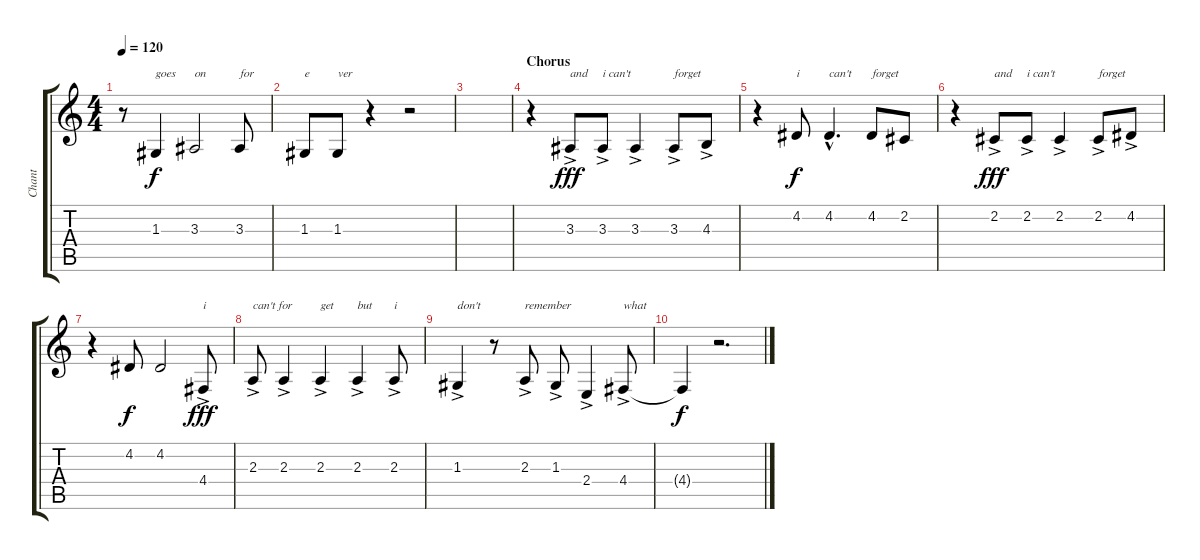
\track ("Chant" "Chant") {instrument sitar}
\staff {score tabs}
\tuning (E4 B3 G3 D3 A2 E2) {hide}
\ts (4 4)
\tempo 120
\clef g2
\ks c
r.8{dy f} 1.3.4{txt "goes"} 3.3.2{txt "on"} 3.3.8{txt "for"} |
1.3.8{txt "e"} 1.3.8{txt "ver"} r.4 r.2 |
|
\section ("" "Chorus")
r.4 3.3{ac}.8{txt "and" dy fff} 3.3{ac}.8{txt "i can't"} 3.3{ac}.4 3.3{ac}.8{txt "forget"} 4.3{ac}.8 |
r.4 4.2.8{txt "i" dy f} 4.2{hac}.4{d txt "can't"} 4.2.8{txt "forget"} 2.2.8 |
r.4 2.2{ac}.8{txt "and" dy fff} 2.2{ac}.8{txt "i can't"} 2.2{ac}.4 2.2{ac}.8{txt "forget"} 4.2{ac}.8 |
r.4 4.2.8{dy f} 4.2.2 4.4{ac}.8{txt "i" dy fff} |
2.3{ac}.8{txt "can't for"} 2.3{ac}.4 2.3{ac}.4{txt "get"} 2.3{ac}.4{txt "but"} 2.3{ac}.8{txt "i"} |
1.3{ac}.4{txt "don't"} r.8 2.3{ac}.8{txt "remember"} 1.3{ac}.8 2.4{ac}.4 4.4{ac}.8{txt "what"} |
4.4{t}.4{dy f} r.2{d}
